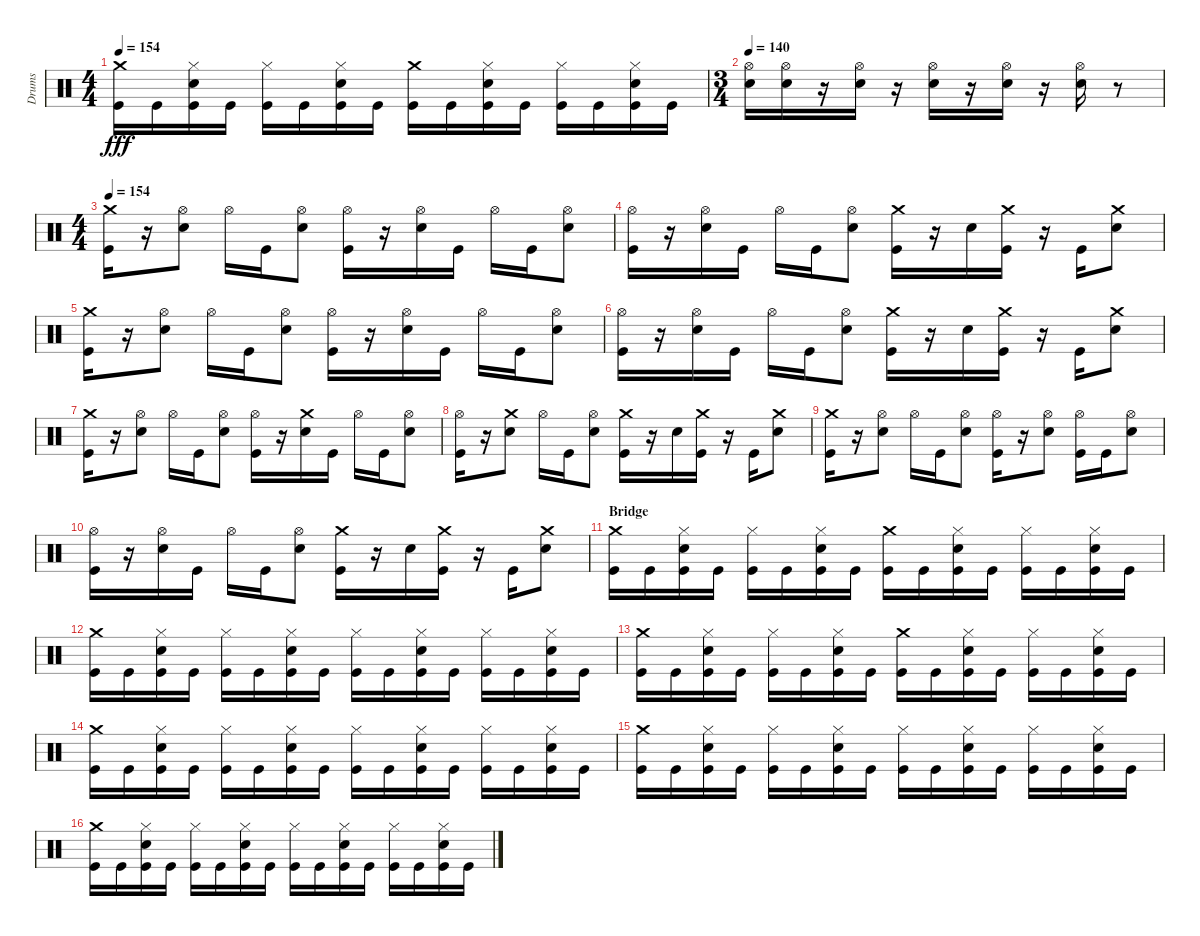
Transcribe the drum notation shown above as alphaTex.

\track ("Drums" "Drums") {instrument percussion}
\staff {score}
\articulation defaults
\ts (4 4)
\tempo 154
\clef neutral
\ks c
("Crash medium (hit)" "Kick (hit)").16{dy fff} "Kick (hit)".16 ("Snare (hit) 2" "Hi-Hat (closed)" "Kick (hit)").16 "Kick (hit)".16 ("Hi-Hat (closed)" "Kick (hit)").16 "Kick (hit)".16 ("Snare (hit) 2" "Hi-Hat (closed)" "Kick (hit)").16 "Kick (hit)".16 ("Crash medium (hit)" "Kick (hit)").16 "Kick (hit)".16 ("Snare (hit) 2" "Hi-Hat (closed)" "Kick (hit)").16 "Kick (hit)".16 ("Hi-Hat (closed)" "Kick (hit)").16 "Kick (hit)".16 ("Snare (hit) 2" "Hi-Hat (closed)" "Kick (hit)").16 "Kick (hit)".16 |
\ts (3 4)
\tempo 140
("Hi-Hat (open)" "Snare (hit) 2").16 ("Hi-Hat (open)" "Snare (hit) 2").16 r.16 ("Hi-Hat (open)" "Snare (hit) 2").16 r.16 ("Hi-Hat (open)" "Snare (hit) 2").16 r.16 ("Hi-Hat (open)" "Snare (hit) 2").16 r.16 ("Hi-Hat (open)" "Snare (hit) 2").16 r.8 |
\ts (4 4)
\tempo 154
("Kick (hit)" "Crash medium (hit)").16 r.16 ("Snare (hit) 2" "Hi-Hat (open)").8 "Hi-Hat (open)".16 "Kick (hit)".16 ("Snare (hit) 2" "Hi-Hat (open)").8 ("Kick (hit)" "Hi-Hat (open)").16 r.16 ("Snare (hit) 2" "Hi-Hat (open)").16 "Kick (hit)".16 "Hi-Hat (open)".16 "Kick (hit)".16 ("Snare (hit) 2" "Hi-Hat (open)").8 |
("Hi-Hat (open)" "Kick (hit)").16 r.16 ("Snare (hit) 2" "Hi-Hat (open)").16 "Kick (hit)".16 "Hi-Hat (open)".16 "Kick (hit)".16 ("Snare (hit) 2" "Hi-Hat (open)").8 ("Crash medium (hit)" "Kick (hit)").16 r.16 "Snare (hit) 2".16 ("Crash medium (hit)" "Kick (hit)").16 r.16 "Kick (hit)".16 ("Crash medium (hit)" "Snare (hit) 2").8 |
("Kick (hit)" "Crash medium (hit)").16 r.16 ("Snare (hit) 2" "Hi-Hat (open)").8 "Hi-Hat (open)".16 "Kick (hit)".16 ("Snare (hit) 2" "Hi-Hat (open)").8 ("Kick (hit)" "Hi-Hat (open)").16 r.16 ("Snare (hit) 2" "Hi-Hat (open)").16 "Kick (hit)".16 "Hi-Hat (open)".16 "Kick (hit)".16 ("Snare (hit) 2" "Hi-Hat (open)").8 |
("Hi-Hat (open)" "Kick (hit)").16 r.16 ("Snare (hit) 2" "Hi-Hat (open)").16 "Kick (hit)".16 "Hi-Hat (open)".16 "Kick (hit)".16 ("Snare (hit) 2" "Hi-Hat (open)").8 ("Crash medium (hit)" "Kick (hit)").16 r.16 "Snare (hit) 2".16 ("Crash medium (hit)" "Kick (hit)").16 r.16 "Kick (hit)".16 ("Crash medium (hit)" "Snare (hit) 2").8 |
("Kick (hit)" "Crash medium (hit)").16 r.16 ("Snare (hit) 2" "Hi-Hat (open)").8 "Hi-Hat (open)".16 "Kick (hit)".16 ("Snare (hit) 2" "Hi-Hat (open)").8 ("Kick (hit)" "Hi-Hat (open)").16 r.16 ("Crash medium (hit)" "Snare (hit) 2").16 "Kick (hit)".16 "Hi-Hat (open)".16 "Kick (hit)".16 ("Snare (hit) 2" "Hi-Hat (open)").8 |
("Hi-Hat (open)" "Kick (hit)").16 r.16 ("Crash medium (hit)" "Snare (hit) 2").8 "Hi-Hat (open)".16 "Kick (hit)".16 ("Snare (hit) 2" "Hi-Hat (open)").8 ("Crash medium (hit)" "Kick (hit)").16 r.16 "Snare (hit) 2".16 ("Crash medium (hit)" "Kick (hit)").16 r.16 "Kick (hit)".16 ("Crash medium (hit)" "Snare (hit) 2").8 |
("Kick (hit)" "Crash medium (hit)").16 r.16 ("Snare (hit) 2" "Hi-Hat (open)").8 "Hi-Hat (open)".16 "Kick (hit)".16 ("Snare (hit) 2" "Hi-Hat (open)").8 ("Kick (hit)" "Hi-Hat (open)").16 r.16 ("Snare (hit) 2" "Hi-Hat (open)").8 ("Kick (hit)" "Hi-Hat (open)").16 "Kick (hit)".16 ("Snare (hit) 2" "Hi-Hat (open)").8 |
("Hi-Hat (open)" "Kick (hit)").16 r.16 ("Snare (hit) 2" "Hi-Hat (open)").16 "Kick (hit)".16 "Hi-Hat (open)".16 "Kick (hit)".16 ("Snare (hit) 2" "Hi-Hat (open)").8 ("Crash medium (hit)" "Kick (hit)").16 r.16 "Snare (hit) 2".16 ("Crash medium (hit)" "Kick (hit)").16 r.16 "Kick (hit)".16 ("Crash medium (hit)" "Snare (hit) 2").8 |
\section ("" "Bridge")
("Crash medium (hit)" "Kick (hit)").16 "Kick (hit)".16 ("Snare (hit) 2" "Hi-Hat (closed)" "Kick (hit)").16 "Kick (hit)".16 ("Hi-Hat (closed)" "Kick (hit)").16 "Kick (hit)".16 ("Snare (hit) 2" "Hi-Hat (closed)" "Kick (hit)").16 "Kick (hit)".16 ("Crash medium (hit)" "Kick (hit)").16 "Kick (hit)".16 ("Snare (hit) 2" "Hi-Hat (closed)" "Kick (hit)").16 "Kick (hit)".16 ("Hi-Hat (closed)" "Kick (hit)").16 "Kick (hit)".16 ("Snare (hit) 2" "Hi-Hat (closed)" "Kick (hit)").16 "Kick (hit)".16 |
("Crash medium (hit)" "Kick (hit)").16 "Kick (hit)".16 ("Snare (hit) 2" "Hi-Hat (closed)" "Kick (hit)").16 "Kick (hit)".16 ("Hi-Hat (closed)" "Kick (hit)").16 "Kick (hit)".16 ("Snare (hit) 2" "Hi-Hat (closed)" "Kick (hit)").16 "Kick (hit)".16 ("Hi-Hat (closed)" "Kick (hit)").16 "Kick (hit)".16 ("Snare (hit) 2" "Hi-Hat (closed)" "Kick (hit)").16 "Kick (hit)".16 ("Hi-Hat (closed)" "Kick (hit)").16 "Kick (hit)".16 ("Snare (hit) 2" "Hi-Hat (closed)" "Kick (hit)").16 "Kick (hit)".16 |
("Crash medium (hit)" "Kick (hit)").16 "Kick (hit)".16 ("Snare (hit) 2" "Hi-Hat (closed)" "Kick (hit)").16 "Kick (hit)".16 ("Hi-Hat (closed)" "Kick (hit)").16 "Kick (hit)".16 ("Snare (hit) 2" "Hi-Hat (closed)" "Kick (hit)").16 "Kick (hit)".16 ("Crash medium (hit)" "Kick (hit)").16 "Kick (hit)".16 ("Snare (hit) 2" "Hi-Hat (closed)" "Kick (hit)").16 "Kick (hit)".16 ("Hi-Hat (closed)" "Kick (hit)").16 "Kick (hit)".16 ("Snare (hit) 2" "Hi-Hat (closed)" "Kick (hit)").16 "Kick (hit)".16 |
("Crash medium (hit)" "Kick (hit)").16 "Kick (hit)".16 ("Snare (hit) 2" "Hi-Hat (closed)" "Kick (hit)").16 "Kick (hit)".16 ("Hi-Hat (closed)" "Kick (hit)").16 "Kick (hit)".16 ("Snare (hit) 2" "Hi-Hat (closed)" "Kick (hit)").16 "Kick (hit)".16 ("Hi-Hat (closed)" "Kick (hit)").16 "Kick (hit)".16 ("Snare (hit) 2" "Hi-Hat (closed)" "Kick (hit)").16 "Kick (hit)".16 ("Hi-Hat (closed)" "Kick (hit)").16 "Kick (hit)".16 ("Snare (hit) 2" "Hi-Hat (closed)" "Kick (hit)").16 "Kick (hit)".16 |
("Crash medium (hit)" "Kick (hit)").16 "Kick (hit)".16 ("Snare (hit) 2" "Hi-Hat (closed)" "Kick (hit)").16 "Kick (hit)".16 ("Hi-Hat (closed)" "Kick (hit)").16 "Kick (hit)".16 ("Snare (hit) 2" "Hi-Hat (closed)" "Kick (hit)").16 "Kick (hit)".16 ("Hi-Hat (closed)" "Kick (hit)").16 "Kick (hit)".16 ("Snare (hit) 2" "Hi-Hat (closed)" "Kick (hit)").16 "Kick (hit)".16 ("Hi-Hat (closed)" "Kick (hit)").16 "Kick (hit)".16 ("Snare (hit) 2" "Hi-Hat (closed)" "Kick (hit)").16 "Kick (hit)".16 |
("Crash medium (hit)" "Kick (hit)").16 "Kick (hit)".16 ("Snare (hit) 2" "Hi-Hat (closed)" "Kick (hit)").16 "Kick (hit)".16 ("Hi-Hat (closed)" "Kick (hit)").16 "Kick (hit)".16 ("Snare (hit) 2" "Hi-Hat (closed)" "Kick (hit)").16 "Kick (hit)".16 ("Hi-Hat (closed)" "Kick (hit)").16 "Kick (hit)".16 ("Snare (hit) 2" "Hi-Hat (closed)" "Kick (hit)").16 "Kick (hit)".16 ("Hi-Hat (closed)" "Kick (hit)").16 "Kick (hit)".16 ("Snare (hit) 2" "Hi-Hat (closed)" "Kick (hit)").16 "Kick (hit)".16
